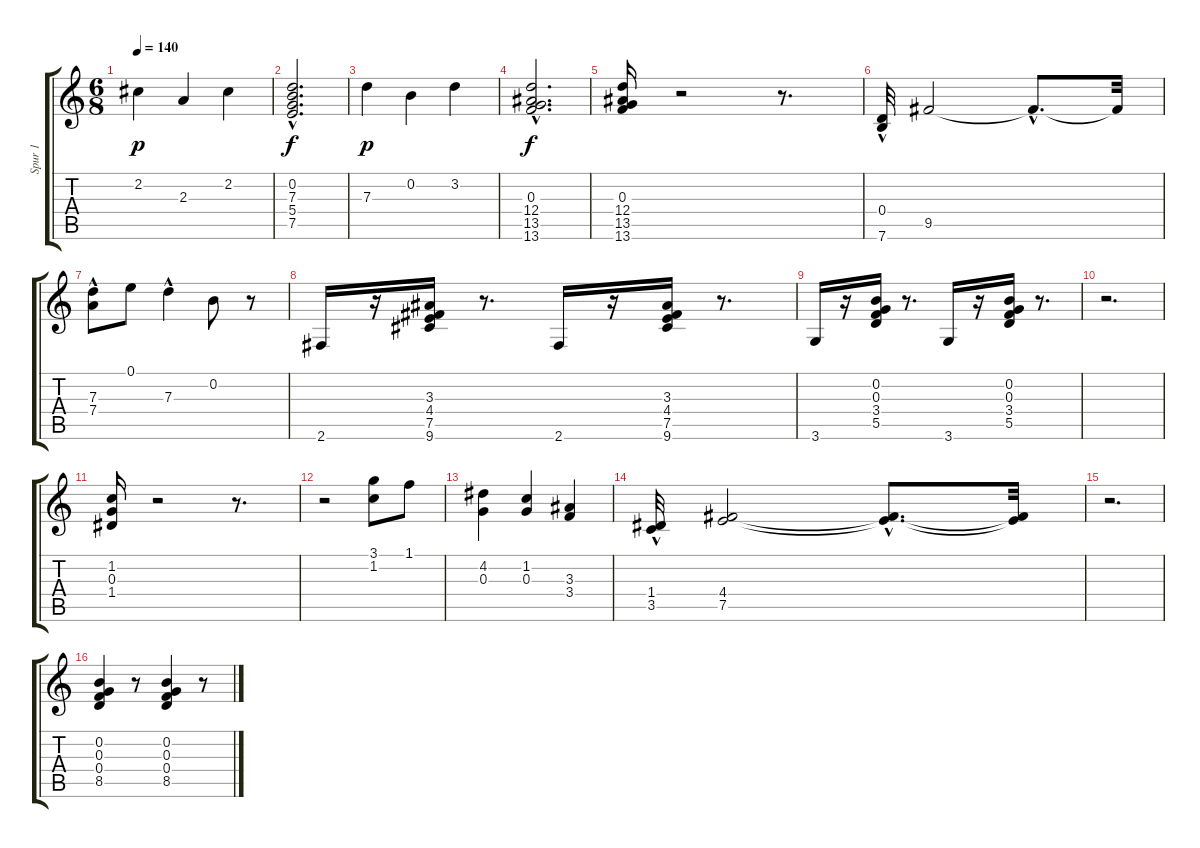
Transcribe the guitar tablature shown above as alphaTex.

\track ("Spur 1" "Spur 1") {instrument electricguitarclean}
\staff {score tabs}
\tuning (E4 B3 G3 D3 A2 E2) {hide}
\ts (6 8)
\tempo 140
\clef g2
\ks c
2.2.4{dy p} 2.3.4 2.2.4 |
(0.2{hac} 7.3{hac} 5.4{hac} 7.5{hac}).2{d dy f} |
7.3.4{dy p} 0.2.4 3.2.4 |
(0.3{hac} 12.4{hac} 13.5{hac} 13.6{hac}).2{d dy f} |
(0.3 12.4 13.5 13.6).16 r.2 r.8{d} |
(0.4{hac} 7.6{hac}).32 9.5.2 9.5{hac t}.8{d} 9.5{t}.32 |
(7.3 7.4{hac}).8 0.1.8 7.3{hac}.4 0.2.8 r.8 |
2.6.16 r.16 (3.3 4.4 7.5 9.6).16 r.8{d} 2.6.16 r.16 (3.3 4.4 7.5 9.6).16 r.8{d} |
3.6.16 r.16 (0.2 0.3 3.4 5.5).16 r.8{d} 3.6.16 r.16 (0.2 0.3 3.4 5.5).16 r.8{d} |
r.2{d} |
(1.2 0.3 1.4).16 r.2 r.8{d} |
r.2 (3.1 1.2).8 1.1.8 |
(4.2 0.3).4 (1.2 0.3).4 (3.3 3.4).4 |
(1.4{hac} 3.5{hac}).32 (4.4 7.5).2 (4.4{hac t} 7.5{hac t}).8{d} (4.4{t} 7.5{t}).32 |
r.2{d} |
(0.2 0.3 0.4 8.5).4 r.8 (0.2 0.3 0.4 8.5).4 r.8
